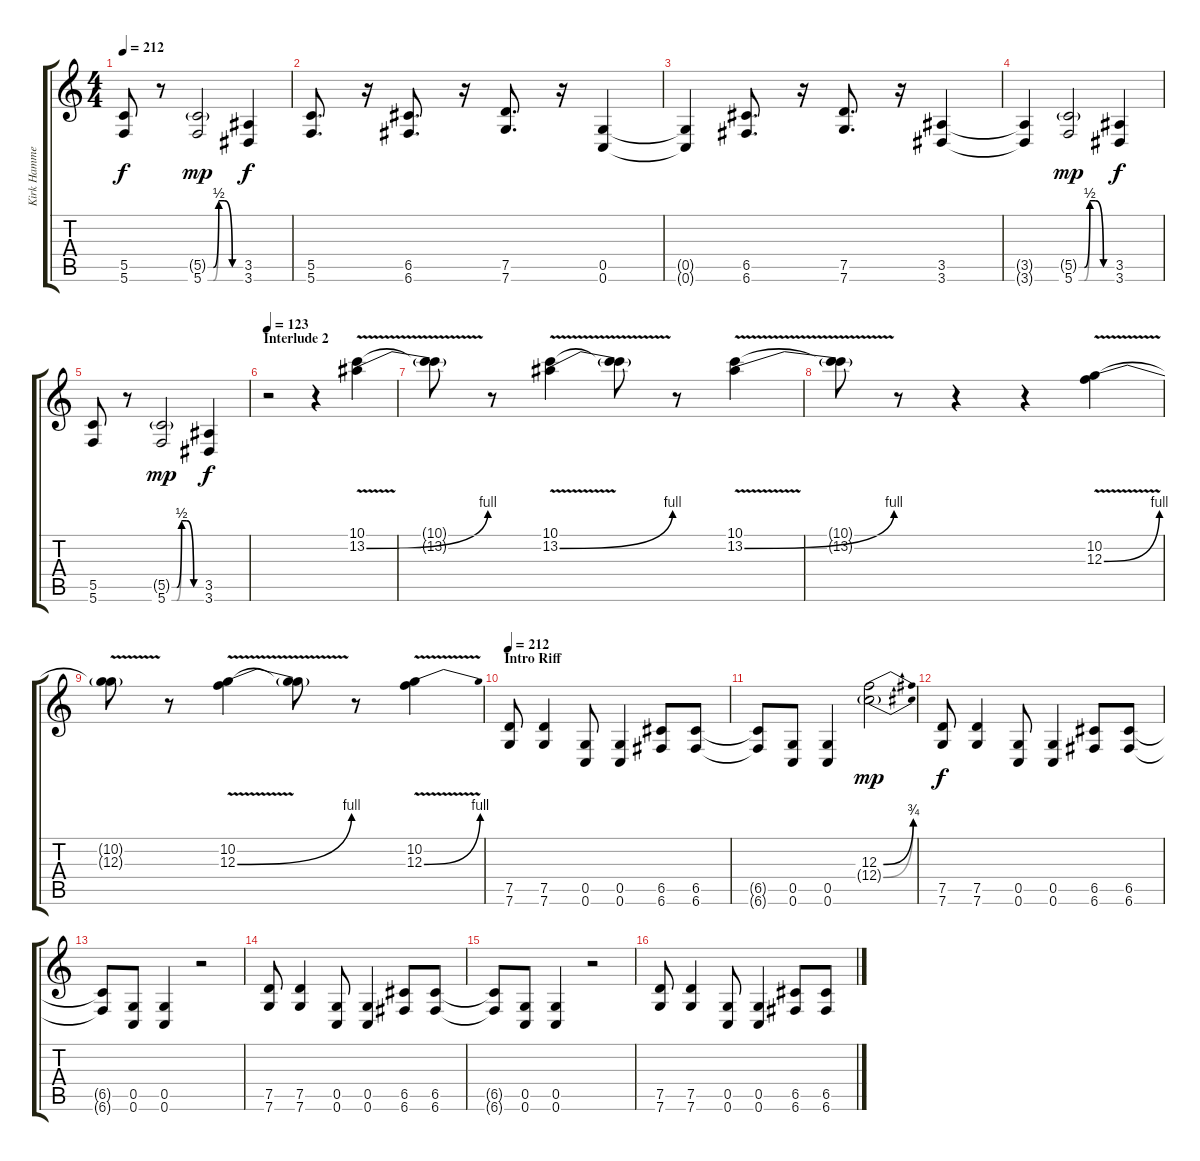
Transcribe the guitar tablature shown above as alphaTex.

\track ("Kirk Hammet" "Kirk Hamme") {instrument overdrivenguitar}
\staff {score tabs}
\tuning (D4 A3 F3 C3 G2 C2) {hide}
\ts (4 4)
\tempo 212
\clef g2
\ks c
(5.5 5.6).8{dy f} r.8 (5.5{be (custom 0 0 10 0 20 2 30 2 45 0 60 0) g} 5.6{be (custom 0 0 10 0 20 2 30 2 45 0 60 0)}).2{dy mp} (3.5 3.6).4{dy f} |
(5.5 5.6).8{d} r.16 (6.5 6.6).8{d} r.16 (7.5 7.6).8{d} r.16 (0.5 0.6).4 |
(0.5{t} 0.6{t}).4 (6.5 6.6).8{d} r.16 (7.5 7.6).8{d} r.16 (3.5 3.6).4 |
(3.5{t} 3.6{t}).4 (5.5{be (custom 0 0 10 0 20 2 30 2 45 0 60 0) g} 5.6{be (custom 0 0 10 0 20 2 30 2 45 0 60 0)}).2{dy mp} (3.5 3.6).4{dy f} |
(5.5 5.6).8 r.8 (5.5{be (custom 0 0 10 0 20 2 30 2 45 0 60 0) g} 5.6{be (custom 0 0 10 0 20 2 30 2 45 0 60 0)}).2{dy mp} (3.5 3.6).4{dy f} |
\section ("" "Interlude 2")
\tempo 123
r.2 r.4 (10.1 13.2{be (bend 0 0 60 4) v}).4 |
(10.1{t} 13.2{t}).8 r.8 (10.1 13.2{be (bend 0 0 60 4) v}).4 (10.1{t} 13.2{t}).8 r.8 (10.1 13.2{be (bend 0 0 60 4) v}).4 |
(10.1{t} 13.2{t}).8 r.8 r.4 r.4 (10.2 12.3{be (bend 0 0 60 4) v}).4 |
(10.2{t} 12.3{t}).8 r.8 (10.2 12.3{be (bend 0 0 60 4) v}).4 (10.2{t} 12.3{t}).8 r.8 (10.2 12.3{be (bend 0 0 60 4) v}).4 |
\section ("" "Intro Riff")
\tempo 212
(7.5 7.6).8 (7.5 7.6).4 (0.5 0.6).8 (0.5 0.6).4 (6.5 6.6).8 (6.5 6.6).8 |
(6.5{t} 6.6{t}).8 (0.5 0.6).8 (0.5 0.6).4 (12.3{be (bend 0 0 60 3)} 12.4{be (bend 0 0 60 3) g}).2{dy mp} |
(7.5 7.6).8{dy f} (7.5 7.6).4 (0.5 0.6).8 (0.5 0.6).4 (6.5 6.6).8 (6.5 6.6).8 |
(6.5{t} 6.6{t}).8 (0.5 0.6).8 (0.5 0.6).4 r.2 |
(7.5 7.6).8 (7.5 7.6).4 (0.5 0.6).8 (0.5 0.6).4 (6.5 6.6).8 (6.5 6.6).8 |
(6.5{t} 6.6{t}).8 (0.5 0.6).8 (0.5 0.6).4 r.2 |
(7.5 7.6).8 (7.5 7.6).4 (0.5 0.6).8 (0.5 0.6).4 (6.5 6.6).8 (6.5 6.6).8
